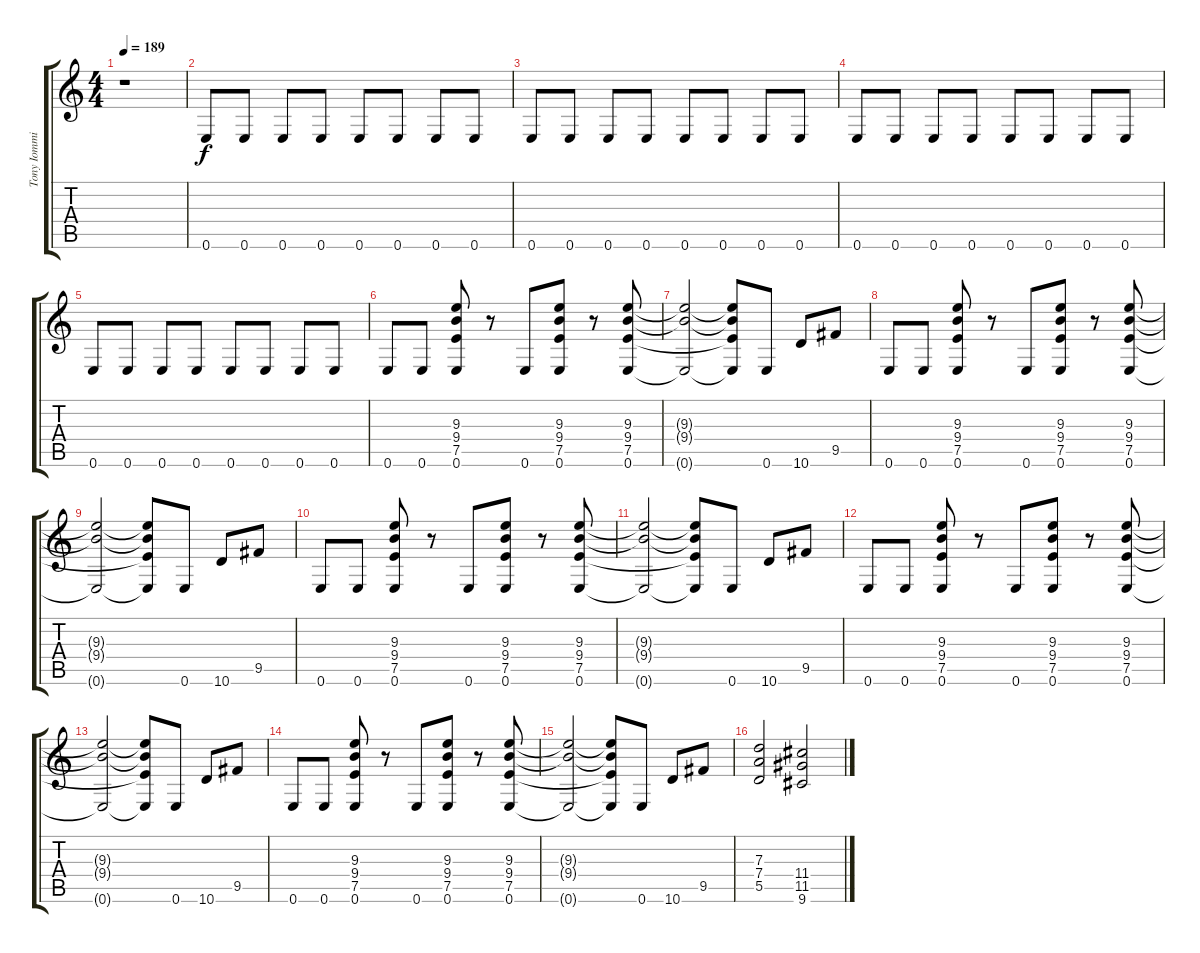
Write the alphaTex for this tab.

\track ("Tony Iommi" "Tony Iommi") {instrument overdrivenguitar}
\staff {score tabs}
\tuning (E4 B3 G3 D3 A2 E2) {hide}
\ts (4 4)
\tempo 189
\clef g2
\ks c
r.1{dy f instrument overdrivenguitar} |
0.6.8 0.6.8 0.6.8 0.6.8 0.6.8 0.6.8 0.6.8 0.6.8 |
0.6.8 0.6.8 0.6.8 0.6.8 0.6.8 0.6.8 0.6.8 0.6.8 |
0.6.8 0.6.8 0.6.8 0.6.8 0.6.8 0.6.8 0.6.8 0.6.8 |
0.6.8 0.6.8 0.6.8 0.6.8 0.6.8 0.6.8 0.6.8 0.6.8 |
0.6.8 0.6.8 (9.3 9.4 7.5 0.6).8 r.8 0.6.8 (9.3 9.4 7.5 0.6).8 r.8 (9.3 9.4 7.5 0.6).8 |
(9.3{t} 9.4{t} 0.6{t}).2 (9.3{t} 9.4{t} 7.5{t} 0.6{t}).8 0.6.8 10.6.8 9.5.8 |
0.6.8 0.6.8 (9.3 9.4 7.5 0.6).8 r.8 0.6.8 (9.3 9.4 7.5 0.6).8 r.8 (9.3 9.4 7.5 0.6).8 |
(9.3{t} 9.4{t} 0.6{t}).2 (9.3{t} 9.4{t} 7.5{t} 0.6{t}).8 0.6.8 10.6.8 9.5.8 |
0.6.8 0.6.8 (9.3 9.4 7.5 0.6).8 r.8 0.6.8 (9.3 9.4 7.5 0.6).8 r.8 (9.3 9.4 7.5 0.6).8 |
(9.3{t} 9.4{t} 0.6{t}).2 (9.3{t} 9.4{t} 7.5{t} 0.6{t}).8 0.6.8 10.6.8 9.5.8 |
0.6.8 0.6.8 (9.3 9.4 7.5 0.6).8 r.8 0.6.8 (9.3 9.4 7.5 0.6).8 r.8 (9.3 9.4 7.5 0.6).8 |
(9.3{t} 9.4{t} 0.6{t}).2 (9.3{t} 9.4{t} 7.5{t} 0.6{t}).8 0.6.8 10.6.8 9.5.8 |
0.6.8 0.6.8 (9.3 9.4 7.5 0.6).8 r.8 0.6.8 (9.3 9.4 7.5 0.6).8 r.8 (9.3 9.4 7.5 0.6).8 |
(9.3{t} 9.4{t} 0.6{t}).2 (9.3{t} 9.4{t} 7.5{t} 0.6{t}).8 0.6.8 10.6.8 9.5.8 |
(7.3 7.4 5.5).2 (11.4 11.5 9.6).2
